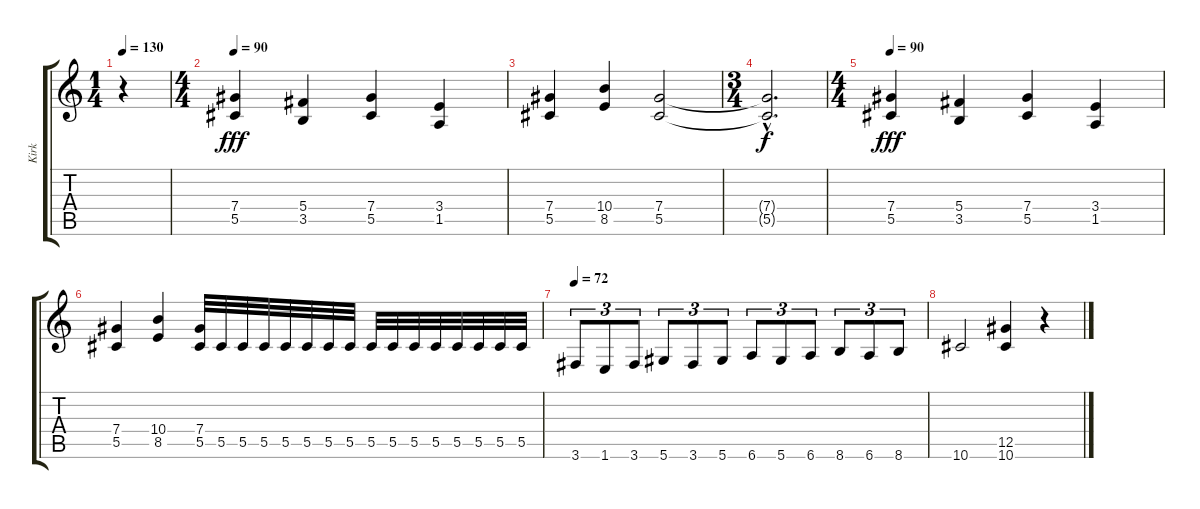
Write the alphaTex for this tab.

\track ("Kirk " "Kirk ") {instrument distortionguitar}
\staff {score tabs}
\tuning (Eb4 Bb3 Gb3 Db3 Ab2 Eb2) {hide}
\ts (1 4)
\tempo 130
\clef g2
\ks c
r.4{dy mp} |
\ts (4 4)
\tempo 90
(7.4 5.5).4{dy fff volume 16} (5.4 3.5).4 (7.4 5.5).4 (3.4 1.5).4 |
(7.4 5.5).4 (10.4 8.5).4 (7.4 5.5).2 |
\ts (3 4)
(7.4{hac t} 5.5{hac t}).2{d dy f} |
\ts (4 4)
\tempo 90
(7.4 5.5).4{dy fff} (5.4 3.5).4 (7.4 5.5).4 (3.4 1.5).4 |
(7.4 5.5).4 (10.4 8.5).4 (7.4 5.5).32 5.5.32 5.5.32 5.5.32 5.5.32 5.5.32 5.5.32 5.5.32 5.5.32 5.5.32 5.5.32 5.5.32 5.5.32 5.5.32 5.5.32 5.5.32 |
\tempo 72
3.6.8{tu (3 2)} 1.6.8{tu (3 2)} 3.6.8{tu (3 2)} 5.6.8{tu (3 2)} 3.6.8{tu (3 2)} 5.6.8{tu (3 2)} 6.6.8{tu (3 2)} 5.6.8{tu (3 2)} 6.6.8{tu (3 2)} 8.6.8{tu (3 2)} 6.6.8{tu (3 2)} 8.6.8{tu (3 2)} |
10.6.2 (12.5 10.6).4 r.4
